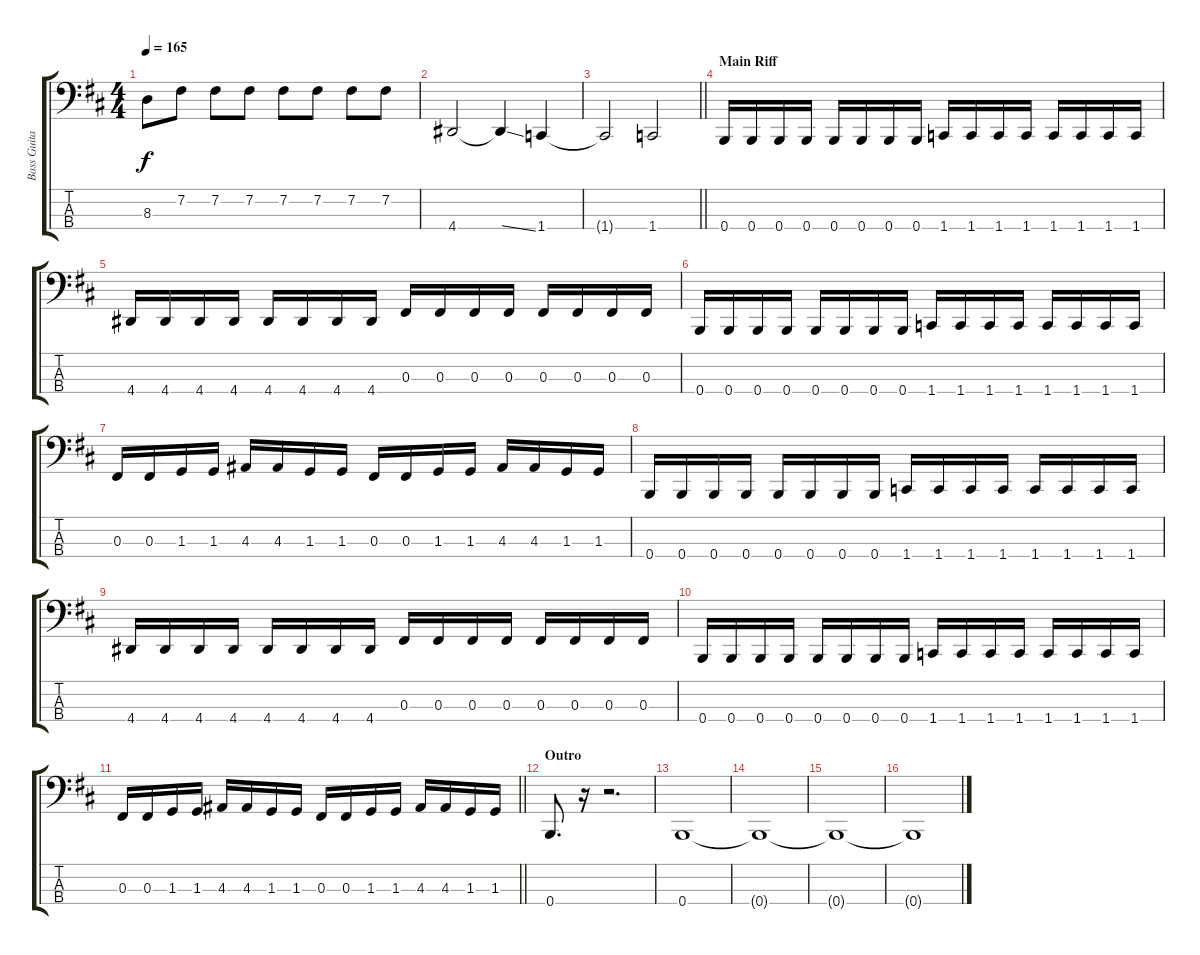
\track ("Bass Guitar" "Bass Guita") {instrument electricbasspick}
\staff {score tabs}
\tuning (E2 B1 Gb1 B0) {hide}
\ts (4 4)
\tempo 165
\clef f4
\ks d
8.3{t}.8{dy f} 7.2.8 7.2.8 7.2.8 7.2.8 7.2.8 7.2.8 7.2.8 |
4.4.2 4.4{ss t}.4 1.4.4 |
\barLineRight lightlight
1.4{t}.2 1.4.2 |
\section ("" "Main Riff")
0.4.16 0.4.16 0.4.16 0.4.16 0.4.16 0.4.16 0.4.16 0.4.16 1.4.16 1.4.16 1.4.16 1.4.16 1.4.16 1.4.16 1.4.16 1.4.16 |
4.4.16 4.4.16 4.4.16 4.4.16 4.4.16 4.4.16 4.4.16 4.4.16 0.3.16 0.3.16 0.3.16 0.3.16 0.3.16 0.3.16 0.3.16 0.3.16 |
0.4.16 0.4.16 0.4.16 0.4.16 0.4.16 0.4.16 0.4.16 0.4.16 1.4.16 1.4.16 1.4.16 1.4.16 1.4.16 1.4.16 1.4.16 1.4.16 |
0.3.16 0.3.16 1.3.16 1.3.16 4.3.16 4.3.16 1.3.16 1.3.16 0.3.16 0.3.16 1.3.16 1.3.16 4.3.16 4.3.16 1.3.16 1.3.16 |
0.4.16 0.4.16 0.4.16 0.4.16 0.4.16 0.4.16 0.4.16 0.4.16 1.4.16 1.4.16 1.4.16 1.4.16 1.4.16 1.4.16 1.4.16 1.4.16 |
4.4.16 4.4.16 4.4.16 4.4.16 4.4.16 4.4.16 4.4.16 4.4.16 0.3.16 0.3.16 0.3.16 0.3.16 0.3.16 0.3.16 0.3.16 0.3.16 |
0.4.16 0.4.16 0.4.16 0.4.16 0.4.16 0.4.16 0.4.16 0.4.16 1.4.16 1.4.16 1.4.16 1.4.16 1.4.16 1.4.16 1.4.16 1.4.16 |
\barLineRight lightlight
0.3.16 0.3.16 1.3.16 1.3.16 4.3.16 4.3.16 1.3.16 1.3.16 0.3.16 0.3.16 1.3.16 1.3.16 4.3.16 4.3.16 1.3.16 1.3.16 |
\section ("" "Outro")
0.4.8{d} r.16 r.2{d} |
0.4.1 |
0.4{t}.1{volume 5} |
0.4{t}.1 |
0.4{t}.1
